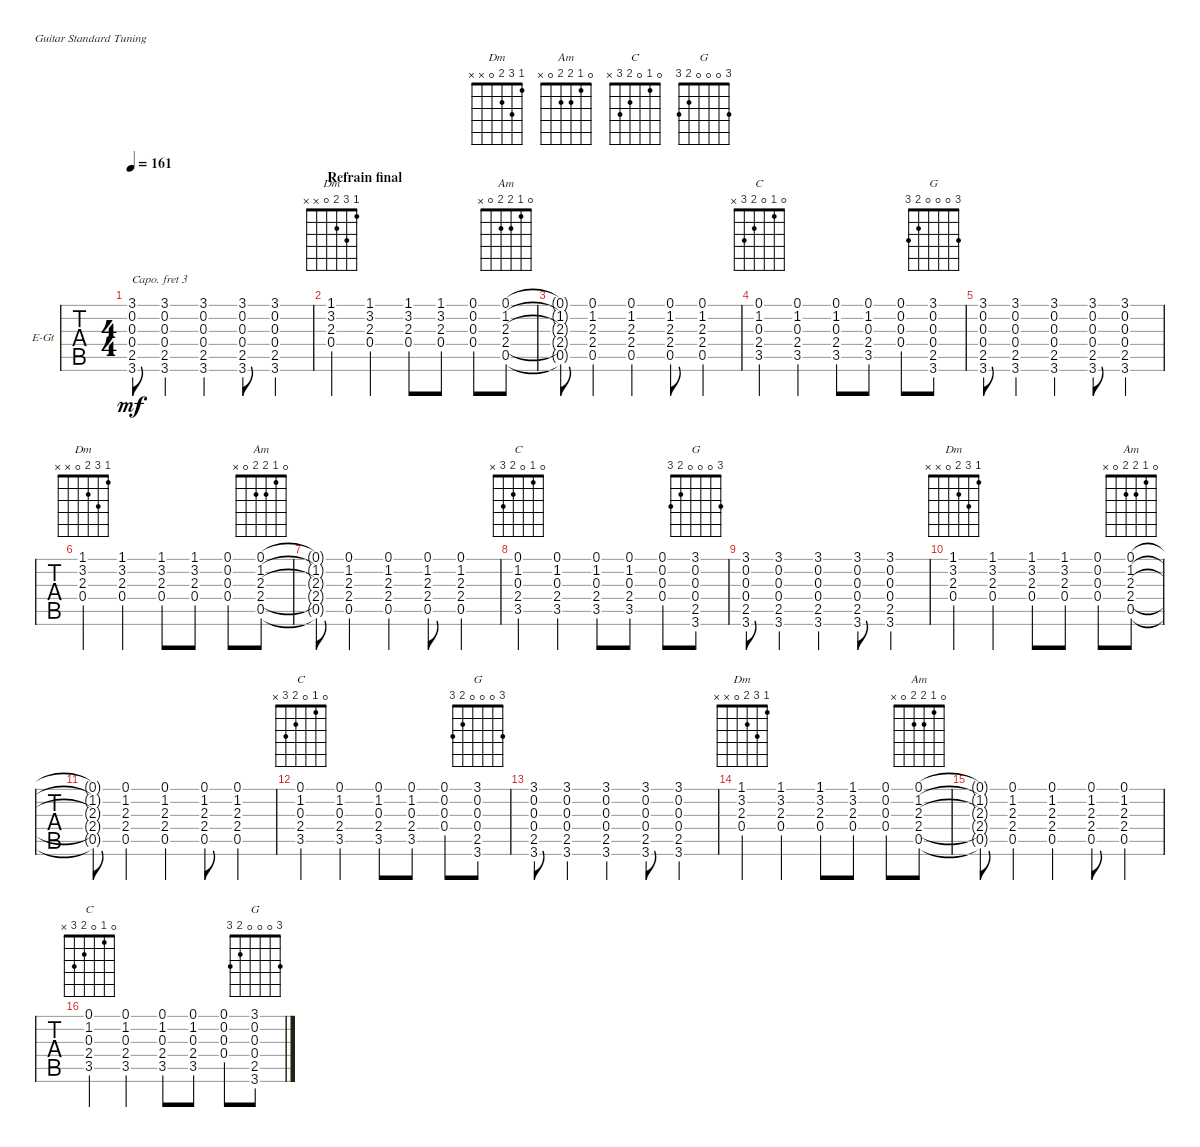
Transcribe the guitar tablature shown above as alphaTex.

\defaultSystemsLayout 4
\bracketExtendMode groupsimilarinstruments
\firstSystemTrackNameOrientation horizontal
\otherSystemsTrackNameOrientation horizontal
\chordDiagramsInScore
\track ("Guitare Capo 3" "E-Gt") {instrument overdrivenguitar}
\staff {tabs}
\capo 3
\tuning (E4 B3 G3 D3 A2 E2)
\chord ("Dm" 1 3 2 0 x x) {showfingering false}
\chord ("Am" 0 1 2 2 0 x) {showfingering false}
\chord ("C" 0 1 0 2 3 x) {showfingering false}
\chord ("G" 3 0 0 0 2 3) {showfingering false}
\ts (4 4)
\tempo 161
\clef g2
\ks c
(3.6 2.5 0.4 0.3 0.2 3.1).8{dy mf} (3.6 2.5 0.4 0.3 0.2 3.1).4 (3.6 2.5 0.4 0.3 0.2 3.1).4 (3.6 2.5 0.4 0.3 0.2 3.1).8 (3.6 2.5 0.4 0.3 0.2 3.1).4 |
\section ("" "Refrain final")
(0.4 2.3 3.2 1.1).4{ch "Dm"} (0.4 2.3 3.2 1.1).4 (0.4 2.3 3.2 1.1).8 (0.4 2.3 3.2 1.1).8 (0.2 0.3 0.4 0.1).8 (0.5 2.4 2.3 1.2 0.1).8{ch "Am"} |
(0.5{t} 2.4{t} 2.3{t} 1.2{t} 0.1{t}).8 (0.5 2.4 2.3 1.2 0.1).4 (0.5 2.4 2.3 1.2 0.1).4 (0.5 2.4 2.3 1.2 0.1).8 (0.5 2.4 2.3 1.2 0.1).4 |
(3.5 2.4 0.3 1.2 0.1).4{ch "C"} (3.5 2.4 0.3 1.2 0.1).4 (3.5 2.4 0.3 1.2 0.1).8 (3.5 2.4 0.3 1.2 0.1).8 (0.4 0.3 0.2 0.1).8 (3.6 2.5 0.4 0.3 0.2 3.1).8{ch "G"} |
(3.6 2.5 0.4 0.3 0.2 3.1).8 (3.6 2.5 0.4 0.3 0.2 3.1).4 (3.6 2.5 0.4 0.3 0.2 3.1).4 (3.6 2.5 0.4 0.3 0.2 3.1).8 (3.6 2.5 0.4 0.3 0.2 3.1).4 |
(0.4 2.3 3.2 1.1).4{ch "Dm"} (0.4 2.3 3.2 1.1).4 (0.4 2.3 3.2 1.1).8 (0.4 2.3 3.2 1.1).8 (0.2 0.3 0.4 0.1).8 (0.5 2.4 2.3 1.2 0.1).8{ch "Am"} |
(0.5{t} 2.4{t} 2.3{t} 1.2{t} 0.1{t}).8 (0.5 2.4 2.3 1.2 0.1).4 (0.5 2.4 2.3 1.2 0.1).4 (0.5 2.4 2.3 1.2 0.1).8 (0.5 2.4 2.3 1.2 0.1).4 |
(3.5 2.4 0.3 1.2 0.1).4{ch "C"} (3.5 2.4 0.3 1.2 0.1).4 (3.5 2.4 0.3 1.2 0.1).8 (3.5 2.4 0.3 1.2 0.1).8 (0.4 0.3 0.2 0.1).8 (3.6 2.5 0.4 0.3 0.2 3.1).8{ch "G"} |
(3.6 2.5 0.4 0.3 0.2 3.1).8 (3.6 2.5 0.4 0.3 0.2 3.1).4 (3.6 2.5 0.4 0.3 0.2 3.1).4 (3.6 2.5 0.4 0.3 0.2 3.1).8 (3.6 2.5 0.4 0.3 0.2 3.1).4 |
(0.4 2.3 3.2 1.1).4{ch "Dm"} (0.4 2.3 3.2 1.1).4 (0.4 2.3 3.2 1.1).8 (0.4 2.3 3.2 1.1).8 (0.2 0.3 0.4 0.1).8 (0.5 2.4 2.3 1.2 0.1).8{ch "Am"} |
(0.5{t} 2.4{t} 2.3{t} 1.2{t} 0.1{t}).8 (0.5 2.4 2.3 1.2 0.1).4 (0.5 2.4 2.3 1.2 0.1).4 (0.5 2.4 2.3 1.2 0.1).8 (0.5 2.4 2.3 1.2 0.1).4 |
(3.5 2.4 0.3 1.2 0.1).4{ch "C"} (3.5 2.4 0.3 1.2 0.1).4 (3.5 2.4 0.3 1.2 0.1).8 (3.5 2.4 0.3 1.2 0.1).8 (0.4 0.3 0.2 0.1).8 (3.6 2.5 0.4 0.3 0.2 3.1).8{ch "G"} |
(3.6 2.5 0.4 0.3 0.2 3.1).8 (3.6 2.5 0.4 0.3 0.2 3.1).4 (3.6 2.5 0.4 0.3 0.2 3.1).4 (3.6 2.5 0.4 0.3 0.2 3.1).8 (3.6 2.5 0.4 0.3 0.2 3.1).4 |
(0.4 2.3 3.2 1.1).4{ch "Dm"} (0.4 2.3 3.2 1.1).4 (0.4 2.3 3.2 1.1).8 (0.4 2.3 3.2 1.1).8 (0.2 0.3 0.4 0.1).8 (0.5 2.4 2.3 1.2 0.1).8{ch "Am"} |
(0.5{t} 2.4{t} 2.3{t} 1.2{t} 0.1{t}).8 (0.5 2.4 2.3 1.2 0.1).4 (0.5 2.4 2.3 1.2 0.1).4 (0.5 2.4 2.3 1.2 0.1).8 (0.5 2.4 2.3 1.2 0.1).4 |
(3.5 2.4 0.3 1.2 0.1).4{ch "C"} (3.5 2.4 0.3 1.2 0.1).4 (3.5 2.4 0.3 1.2 0.1).8 (3.5 2.4 0.3 1.2 0.1).8 (0.4 0.3 0.2 0.1).8 (3.6 2.5 0.4 0.3 0.2 3.1).8{ch "G"}
